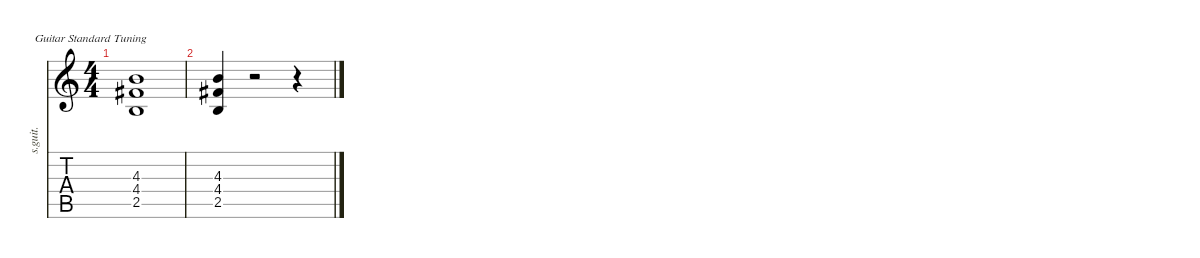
\defaultSystemsLayout 4
\hideDynamics
\bracketExtendMode nobrackets
\track ("Studio Guitar" "s.guit.") {instrument distortionguitar}
\staff {score tabs}
\tuning (E4 B3 G3 D3 A2 E2)
\ts (4 4)
\tempo (100 hide)
\clef g2
\ks c
(4.3{t} 4.4{t acc #} 2.5{t}).1{lyrics (0 "") lyrics (1 "") lyrics (2 "") lyrics (3 "") lyrics (4 "") dy f} |
\tempo (96 hide)
(4.3 4.4{acc #} 2.5).4{lyrics (0 "") lyrics (1 "") lyrics (2 "") lyrics (3 "") lyrics (4 "")} r.2 r.4
